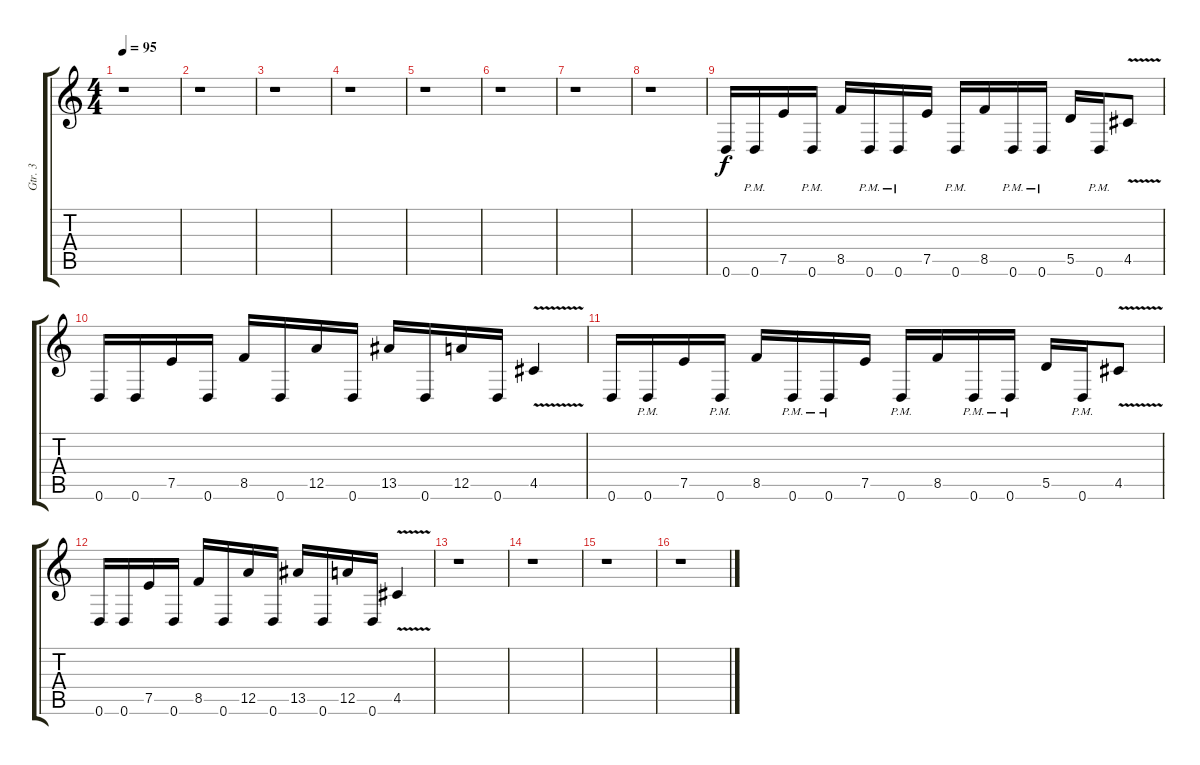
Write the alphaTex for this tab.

\track ("Gtr. 3" "Gtr. 3") {instrument distortionguitar}
\staff {score tabs}
\tuning (E4 B3 G3 D3 A2 D2) {hide}
\ts (4 4)
\tempo 95
\clef g2
\ks c
r.1{dy f} |
r.1 |
r.1 |
r.1 |
r.1 |
r.1 |
r.1 |
r.1 |
0.6.16 0.6{pm}.16 7.5.16 0.6{pm}.16 8.5.16 0.6{pm}.16 0.6{pm}.16 7.5.16 0.6{pm}.16 8.5.16 0.6{pm}.16 0.6{pm}.16 5.5.16 0.6{pm}.16 4.5{v}.8 |
0.6.16 0.6.16 7.5.16 0.6.16 8.5.16 0.6.16 12.5.16 0.6.16 13.5.16 0.6.16 12.5.16 0.6.16 4.5{v}.4 |
0.6.16 0.6{pm}.16 7.5.16 0.6{pm}.16 8.5.16 0.6{pm}.16 0.6{pm}.16 7.5.16 0.6{pm}.16 8.5.16 0.6{pm}.16 0.6{pm}.16 5.5.16 0.6{pm}.16 4.5{v}.8 |
0.6.16 0.6.16 7.5.16 0.6.16 8.5.16 0.6.16 12.5.16 0.6.16 13.5.16 0.6.16 12.5.16 0.6.16 4.5{v}.4 |
r.1 |
r.1 |
r.1 |
r.1
